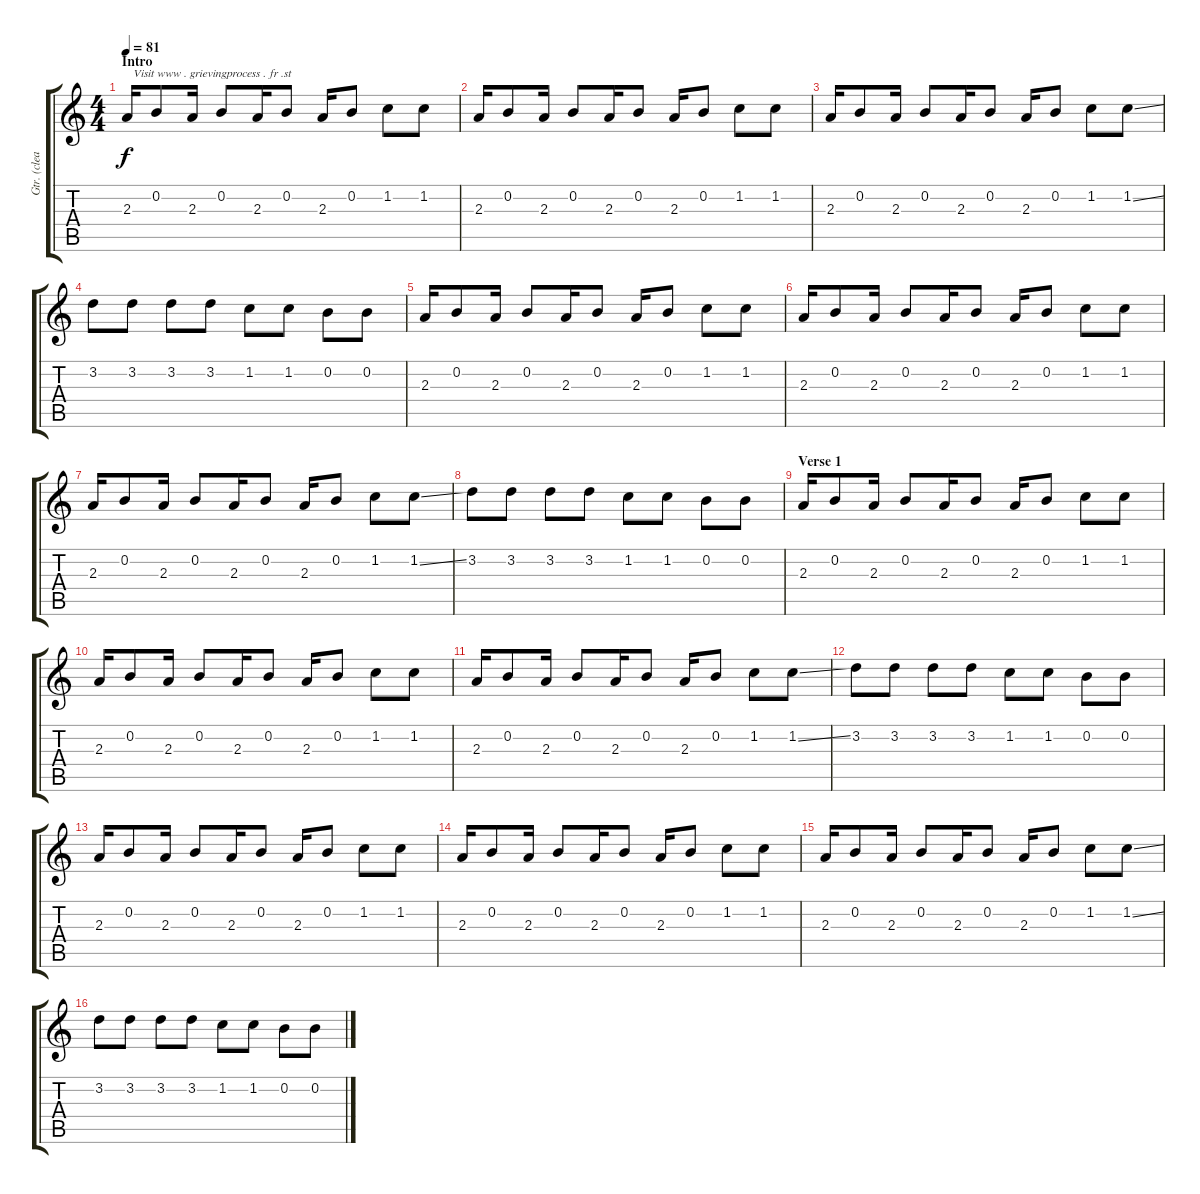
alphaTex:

\track ("Gtr. (clean)" "Gtr. (clea") {instrument electricguitarclean}
\staff {score tabs}
\tuning (E4 B3 G3 D3 A2 E2) {hide}
\ts (4 4)
\section ("" "Intro ")
\tempo 81
\clef g2
\ks c
2.3.16{txt "  Visit www . grievingprocess . fr .st" dy f instrument electricguitarclean} 0.2.8 2.3.16 0.2.8 2.3.16 0.2.8 2.3.16 0.2.8 1.2.8 1.2.8 |
2.3.16 0.2.8 2.3.16 0.2.8 2.3.16 0.2.8 2.3.16 0.2.8 1.2.8 1.2.8 |
2.3.16 0.2.8 2.3.16 0.2.8 2.3.16 0.2.8 2.3.16 0.2.8 1.2.8 1.2{ss}.8 |
3.2.8 3.2.8 3.2.8 3.2.8 1.2.8 1.2.8 0.2.8 0.2.8 |
2.3.16 0.2.8 2.3.16 0.2.8 2.3.16 0.2.8 2.3.16 0.2.8 1.2.8 1.2.8 |
2.3.16 0.2.8 2.3.16 0.2.8 2.3.16 0.2.8 2.3.16 0.2.8 1.2.8 1.2.8 |
2.3.16 0.2.8 2.3.16 0.2.8 2.3.16 0.2.8 2.3.16 0.2.8 1.2.8 1.2{ss}.8 |
3.2.8 3.2.8 3.2.8 3.2.8 1.2.8 1.2.8 0.2.8 0.2.8 |
\section ("" "Verse 1")
2.3.16 0.2.8 2.3.16 0.2.8 2.3.16 0.2.8 2.3.16 0.2.8 1.2.8 1.2.8 |
2.3.16 0.2.8 2.3.16 0.2.8 2.3.16 0.2.8 2.3.16 0.2.8 1.2.8 1.2.8 |
2.3.16 0.2.8 2.3.16 0.2.8 2.3.16 0.2.8 2.3.16 0.2.8 1.2.8 1.2{ss}.8 |
3.2.8 3.2.8 3.2.8 3.2.8 1.2.8 1.2.8 0.2.8 0.2.8 |
2.3.16 0.2.8 2.3.16 0.2.8 2.3.16 0.2.8 2.3.16 0.2.8 1.2.8 1.2.8 |
2.3.16 0.2.8 2.3.16 0.2.8 2.3.16 0.2.8 2.3.16 0.2.8 1.2.8 1.2.8 |
2.3.16 0.2.8 2.3.16 0.2.8 2.3.16 0.2.8 2.3.16 0.2.8 1.2.8 1.2{ss}.8 |
3.2.8 3.2.8 3.2.8 3.2.8 1.2.8 1.2.8 0.2.8 0.2.8
